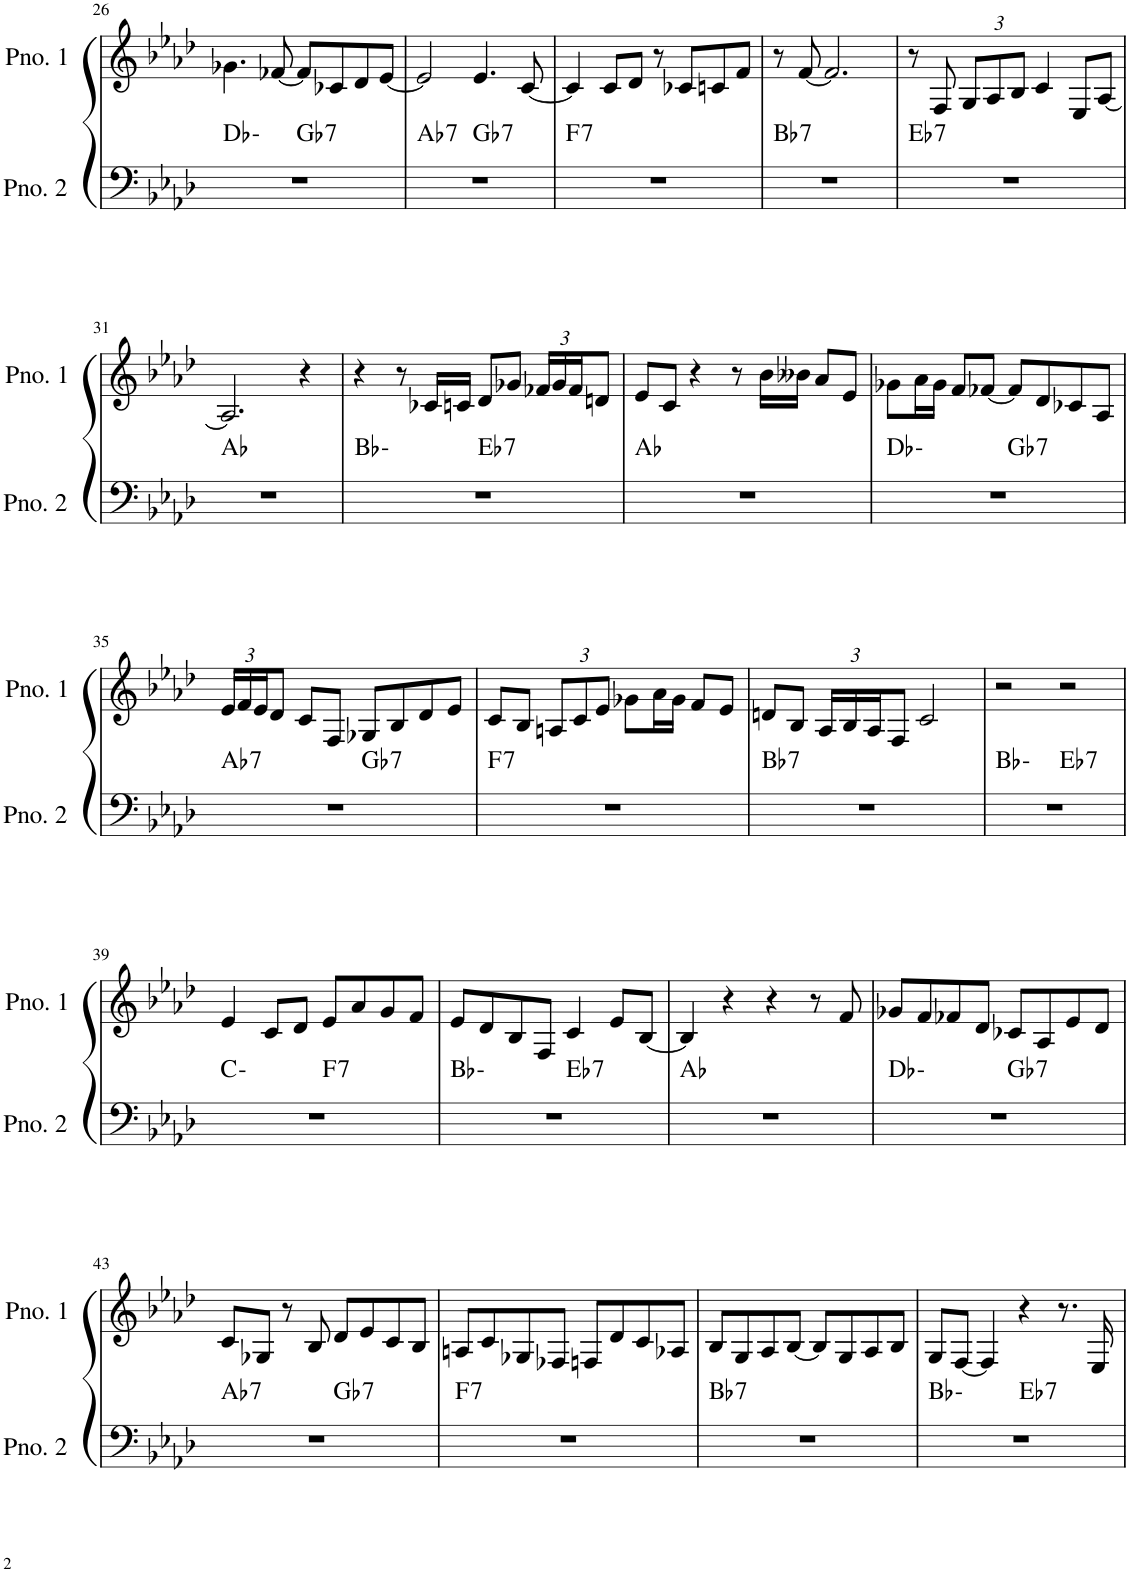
**kern	**harte	**kern
*part2	*part2	*part1
*staff2	*	*staff1
*I"ピアノ 2	*	*I"ピアノ 1
!!LO:PB:g=z
*clefF4	*	*clefG2
*k[b-e-a-d-]	*	*k[b-e-a-d-]
*M4/4	*	*M4/4
=26	=26	=26
*^	*	*
1r	2ryy	Db:min	4.g-X\
.	.	.	[8f-X/
!	!	!LO:H:kt=7	!
.	2ryy	Gb:7	8f-/L]
.	.	.	8c-X/
.	.	.	8d-/
.	.	.	[8e-/J
=27	=27	=27	=27
!	!	!LO:H:kt=7	!
1r	2ryy	Ab:7	2e-/]
!	!	!LO:H:kt=7	!
.	2ryy	Gb:7	4.e-/
.	.	.	[8c/
=28	=28	=28	=28
!	!	!LO:H:kt=7	!
*v	*v	*	*
1r	F:7	4c/]
.	.	8c/L
.	.	8d-/J
.	.	8r
.	.	8c-X/L
.	.	8cn/
.	.	8f/J
=29	=29	=29
!	!LO:H:kt=7	!
1r	Bb:7	8r
.	.	[8f/
.	.	2.f/]
=30	=30	=30
!	!LO:H:kt=7	!
1r	Eb:7	8r
.	.	8F/
*	*	*Xbrackettup
.	.	12G/L
.	.	12A-/
.	.	12B-/J
.	.	4c/
.	.	8E-/L
.	.	[8A-/J
!!LO:LB:g=z
=31	=31	=31
1r	Ab:maj	2.A-/]
.	.	4r
=32	=32	=32
*^	*	*
1r	2ryy	Bb:min	4r
.	.	.	8r
.	.	.	16c-X/LL
.	.	.	16cn/JJ
!	!	!LO:H:kt=7	!
.	2ryy	Eb:7	8d-/L
.	.	.	8g-X/J
.	.	.	24f-X/LL
.	.	.	24g-/
.	.	.	24f-/J
.	.	.	8dn/J
*v	*v	*	*
=33	=33	=33
1r	Ab:maj	8e-/L
.	.	8c/J
.	.	4r
.	.	8r
.	.	16b-\LL
.	.	16b--X\JJ
.	.	8a-/L
.	.	8e-/J
=34	=34	=34
*^	*	*
1r	2ryy	Db:min	8g-X\L
.	.	.	16a-\L
.	.	.	16g-\JJ
.	.	.	8f/L
.	.	.	[8f-X/J
!	!	!LO:H:kt=7	!
.	2ryy	Gb:7	8f-/L]
.	.	.	8d-/
.	.	.	8c-X/
.	.	.	8A-/J
!!LO:LB:g=z
=35	=35	=35	=35
!	!	!LO:H:kt=7	!
1r	2ryy	Ab:7	24e-/LL
.	.	.	24f/
.	.	.	24e-/J
.	.	.	8d-/J
.	.	.	8c/L
.	.	.	8F/J
!	!	!LO:H:kt=7	!
.	2ryy	Gb:7	8G-X/L
.	.	.	8B-/
.	.	.	8d-/
.	.	.	8e-/J
=36	=36	=36	=36
!	!	!LO:H:kt=7	!
*v	*v	*	*
1r	F:7	8c/L
.	.	8B-/J
.	.	12An/L
.	.	12c/
.	.	12e-/J
.	.	8g-X\L
.	.	16a-\L
.	.	16g-\JJ
.	.	8f/L
.	.	8e-/J
=37	=37	=37
!	!LO:H:kt=7	!
1r	Bb:7	8dn/L
.	.	8B-/J
.	.	24A-/LL
.	.	24B-/
.	.	24A-/J
.	.	8F/J
.	.	2c/
=38	=38	=38
*^	*	*
1r	2ryy	Bb:min	2r
!	!	!LO:H:kt=7	!
.	2ryy	Eb:7	2r
!!LO:LB:g=z
=39	=39	=39	=39
1r	2ryy	C:min	4e-/
.	.	.	8c/L
.	.	.	8d-/J
!	!	!LO:H:kt=7	!
.	2ryy	F:7	8e-/L
.	.	.	8a-/
.	.	.	8g/
.	.	.	8f/J
=40	=40	=40	=40
1r	2ryy	Bb:min	8e-/L
.	.	.	8d-/
.	.	.	8B-/
.	.	.	8F/J
!	!	!LO:H:kt=7	!
.	2ryy	Eb:7	4c/
.	.	.	8e-/L
.	.	.	[8B-/J
*v	*v	*	*
=41	=41	=41
1r	Ab:maj	4B-/]
.	.	4r
.	.	4r
.	.	8r
.	.	8f/
=42	=42	=42
*^	*	*
1r	2ryy	Db:min	8g-X/L
.	.	.	8f/
.	.	.	8f-X/
.	.	.	8d-/J
!	!	!LO:H:kt=7	!
.	2ryy	Gb:7	8c-X/L
.	.	.	8A-/
.	.	.	8e-/
.	.	.	8d-/J
!!LO:LB:g=z
=43	=43	=43	=43
!	!	!LO:H:kt=7	!
1r	2ryy	Ab:7	8c/L
.	.	.	8G-X/J
.	.	.	8r
.	.	.	8B-/
!	!	!LO:H:kt=7	!
.	2ryy	Gb:7	8d-/L
.	.	.	8e-/
.	.	.	8c/
.	.	.	8B-/J
=44	=44	=44	=44
!	!	!LO:H:kt=7	!
*v	*v	*	*
1r	F:7	8An/L
.	.	8c/
.	.	8G-X/
.	.	8F-X/J
.	.	8Fn/L
.	.	8d-/
.	.	8c/
.	.	8A-X/J
=45	=45	=45
!	!LO:H:kt=7	!
1r	Bb:7	8B-/L
.	.	8G/
.	.	8A-/
.	.	[8B-/J
.	.	8B-/L]
.	.	8G/
.	.	8A-/
.	.	8B-/J
=46	=46	=46
*^	*	*
1r	2ryy	Bb:min	8G/L
.	.	.	[8F/J
.	.	.	4F/]
!	!	!LO:H:kt=7	!
.	2ryy	Eb:7	4r
.	.	.	8.r
.	.	.	16E-/
*v	*v	*	*
=	=	=
*-	*-	*-
